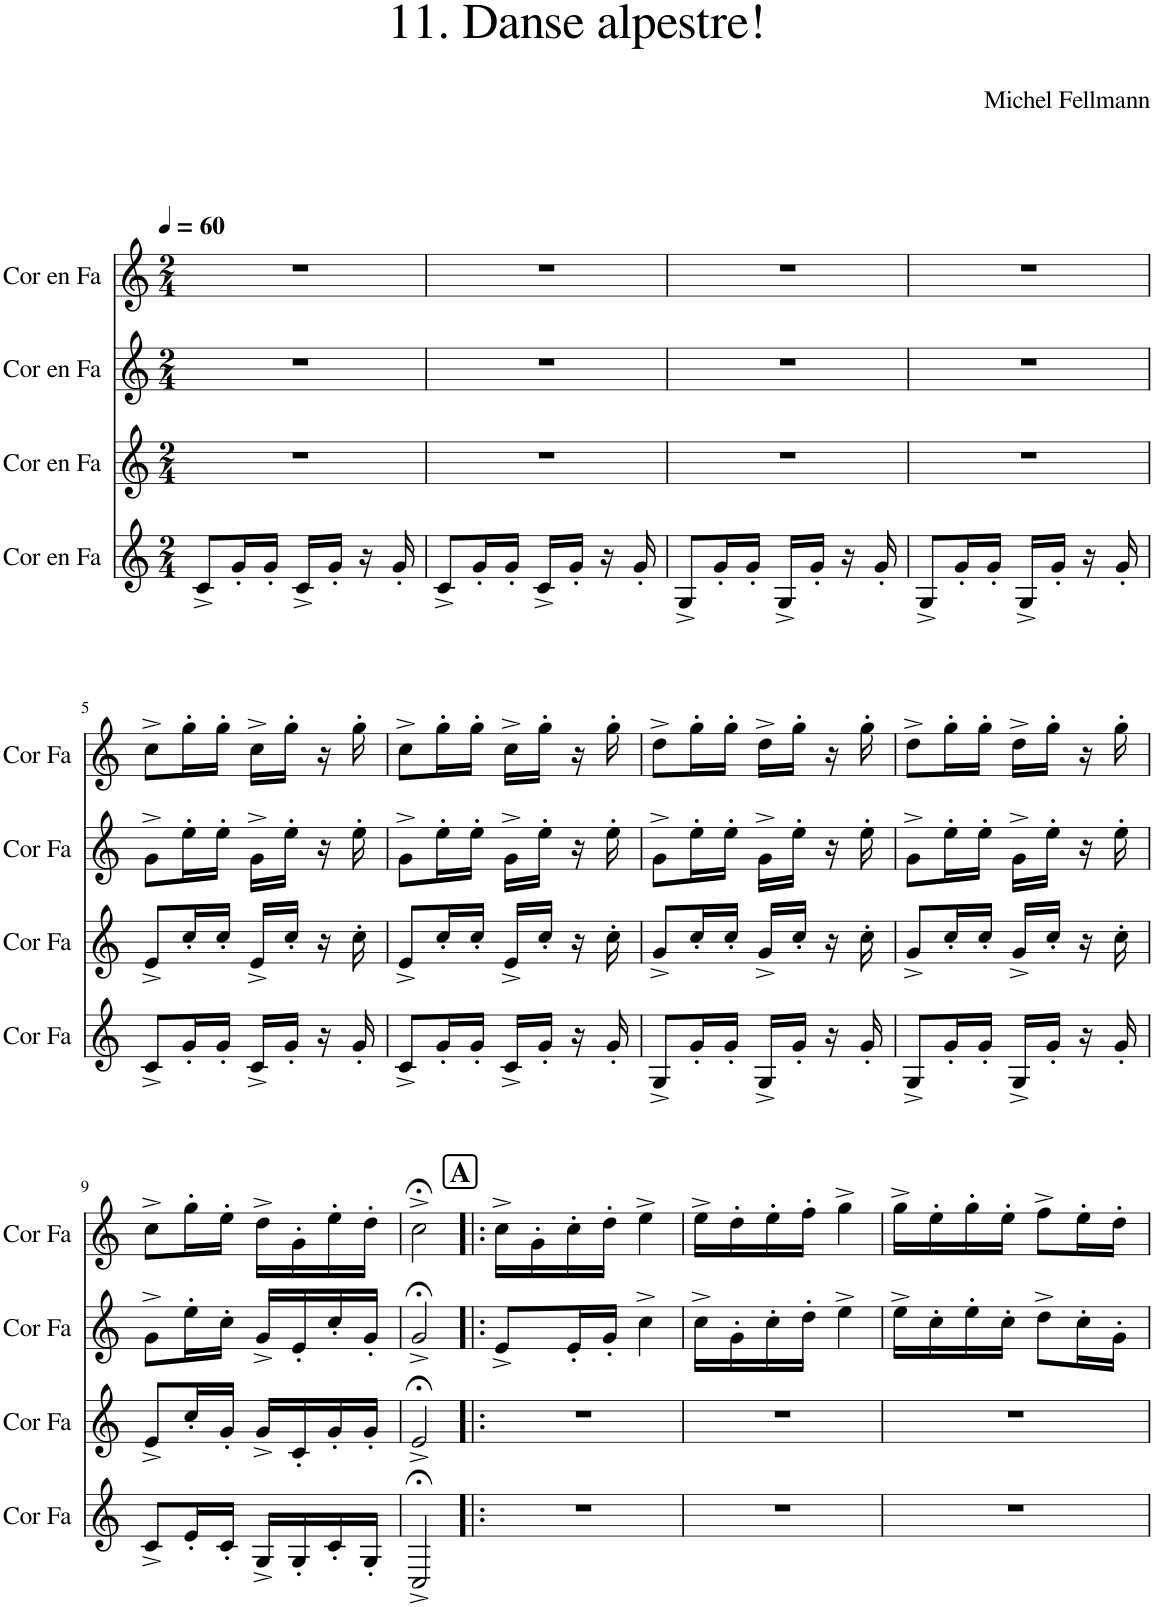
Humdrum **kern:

**kern	**kern	**kern	**kern
*part4	*part3	*part2	*part1
*staff4	*staff3	*staff2	*staff1
*I"Cor en Fa	*I"Cor en Fa	*I"Cor en Fa	*I"Cor en Fa
*I'Cor Fa	*I'Cor Fa	*I'Cor Fa	*I'Cor Fa
*clefG2	*clefG2	*clefG2	*clefG2
*Trd4c7	*Trd4c7	*Trd4c7	*Trd4c7
*k[]	*k[]	*k[]	*k[]
*M2/4	*M2/4	*M2/4	*M2/4
*MM60	*MM60	*MM60	*MM60
=1	=1	=1	=1
8c^/L	2r	2r	2r
16g'/L	.	.	.
16g'/JJ	.	.	.
16c^/LL	.	.	.
16g'/JJ	.	.	.
16r	.	.	.
16g'/	.	.	.
=2	=2	=2	=2
8c^/L	2r	2r	2r
16g'/L	.	.	.
16g'/JJ	.	.	.
16c^/LL	.	.	.
16g'/JJ	.	.	.
16r	.	.	.
16g'/	.	.	.
=3	=3	=3	=3
8G^/L	2r	2r	2r
16g'/L	.	.	.
16g'/JJ	.	.	.
16G^/LL	.	.	.
16g'/JJ	.	.	.
16r	.	.	.
16g'/	.	.	.
=4	=4	=4	=4
8G^/L	2r	2r	2r
16g'/L	.	.	.
16g'/JJ	.	.	.
16G^/LL	.	.	.
16g'/JJ	.	.	.
16r	.	.	.
16g'/	.	.	.
!!LO:LB:g=z
=5	=5	=5	=5
8c^/L	8e^/L	8g^\L	8cc^\L
16g'/L	16cc'/L	16ee'\L	16gg'\L
16g'/JJ	16cc'/JJ	16ee'\JJ	16gg'\JJ
16c^/LL	16e^/LL	16g^\LL	16cc^\LL
16g'/JJ	16cc'/JJ	16ee'\JJ	16gg'\JJ
16r	16r	16r	16r
16g'/	16cc'\	16ee'\	16gg'\
=6	=6	=6	=6
8c^/L	8e^/L	8g^\L	8cc^\L
16g'/L	16cc'/L	16ee'\L	16gg'\L
16g'/JJ	16cc'/JJ	16ee'\JJ	16gg'\JJ
16c^/LL	16e^/LL	16g^\LL	16cc^\LL
16g'/JJ	16cc'/JJ	16ee'\JJ	16gg'\JJ
16r	16r	16r	16r
16g'/	16cc'\	16ee'\	16gg'\
=7	=7	=7	=7
8G^/L	8g^/L	8g^\L	8dd^\L
16g'/L	16cc'/L	16ee'\L	16gg'\L
16g'/JJ	16cc'/JJ	16ee'\JJ	16gg'\JJ
16G^/LL	16g^/LL	16g^\LL	16dd^\LL
16g'/JJ	16cc'/JJ	16ee'\JJ	16gg'\JJ
16r	16r	16r	16r
16g'/	16cc'\	16ee'\	16gg'\
=8	=8	=8	=8
8G^/L	8g^/L	8g^\L	8dd^\L
16g'/L	16cc'/L	16ee'\L	16gg'\L
16g'/JJ	16cc'/JJ	16ee'\JJ	16gg'\JJ
16G^/LL	16g^/LL	16g^\LL	16dd^\LL
16g'/JJ	16cc'/JJ	16ee'\JJ	16gg'\JJ
16r	16r	16r	16r
16g'/	16cc'\	16ee'\	16gg'\
!!LO:LB:g=z
=9	=9	=9	=9
8c^/L	8e^/L	8g^\L	8cc^\L
16e'/L	16cc'/L	16ee'\L	16gg'\L
16c'/JJ	16g'/JJ	16cc'\JJ	16ee'\JJ
16G^/LL	16g^/LL	16g^/LL	16dd^\LL
16G'/	16c'/	16e'/	16g'\
16c'/	16g'/	16cc'/	16ee'\
16G'/JJ	16g'/JJ	16g'/JJ	16dd'\JJ
=10	=10	=10	=10
2C;<^/	2e;<^/	2g;<^/	2cc;<^\
!!LO:REH:place=s1:a:B:cj:fs=14:t=A
=11!|:	=11!|:	=11!|:	=11!|:
2r	2r	8e^/L	16cc^\LL
.	.	.	16g'\
.	.	16e'/L	16cc'\
.	.	16g'/JJ	16dd'\JJ
.	.	4cc^\	4ee^\
=12	=12	=12	=12
2r	2r	16cc^\LL	16ee^\LL
.	.	16g'\	16dd'\
.	.	16cc'\	16ee'\
.	.	16dd'\JJ	16ff'\JJ
.	.	4ee^\	4gg^\
=13	=13	=13	=13
2r	2r	16ee^\LL	16gg^\LL
.	.	16cc'\	16ee'\
.	.	16ee'\	16gg'\
.	.	16cc'\JJ	16ee'\JJ
.	.	8dd^\L	8ff^\L
.	.	16cc'\L	16ee'\L
.	.	16g'\JJ	16dd'\JJ
=	=	=	=
*-	*-	*-	*-
